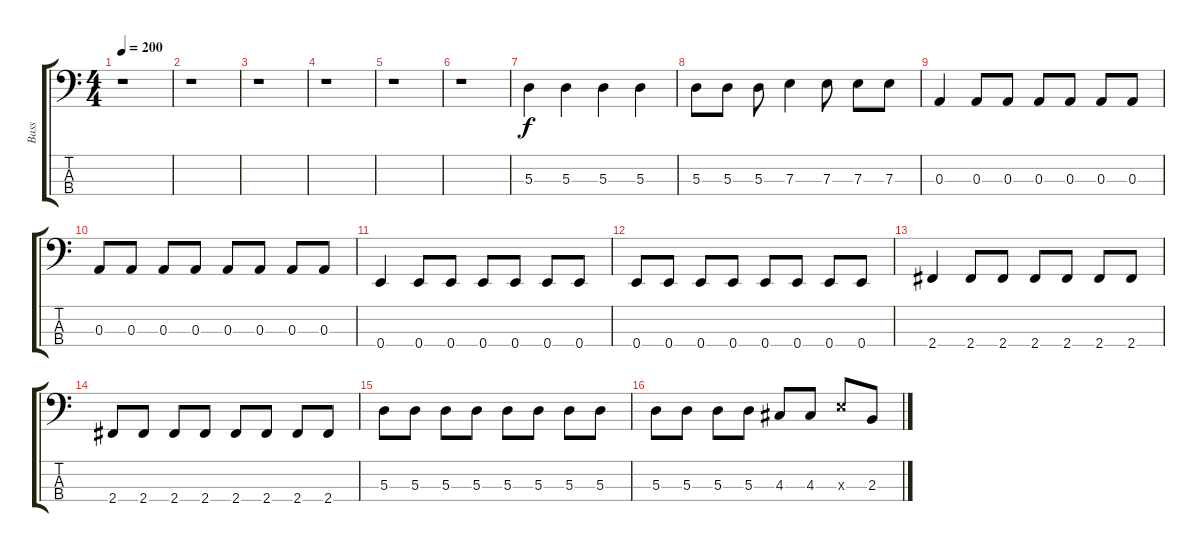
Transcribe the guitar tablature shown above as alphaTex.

\track ("Bass" "Bass") {instrument electricbasspick}
\staff {score tabs}
\tuning (G2 D2 A1 E1) {hide}
\ts (4 4)
\tempo 200
\clef f4
\ks c
r.1{dy f} |
r.1 |
r.1 |
r.1 |
r.1 |
r.1 |
5.3.4 5.3.4 5.3.4 5.3.4 |
5.3.8 5.3.8 5.3.8 7.3.4 7.3.8 7.3.8 7.3.8 |
0.3.4 0.3.8 0.3.8 0.3.8 0.3.8 0.3.8 0.3.8 |
0.3.8 0.3.8 0.3.8 0.3.8 0.3.8 0.3.8 0.3.8 0.3.8 |
0.4.4 0.4.8 0.4.8 0.4.8 0.4.8 0.4.8 0.4.8 |
0.4.8 0.4.8 0.4.8 0.4.8 0.4.8 0.4.8 0.4.8 0.4.8 |
2.4.4 2.4.8 2.4.8 2.4.8 2.4.8 2.4.8 2.4.8 |
2.4.8 2.4.8 2.4.8 2.4.8 2.4.8 2.4.8 2.4.8 2.4.8 |
5.3.8 5.3.8 5.3.8 5.3.8 5.3.8 5.3.8 5.3.8 5.3.8 |
5.3.8 5.3.8 5.3.8 5.3.8 4.3.8 4.3.8 7.3{x}.8 2.3.8
